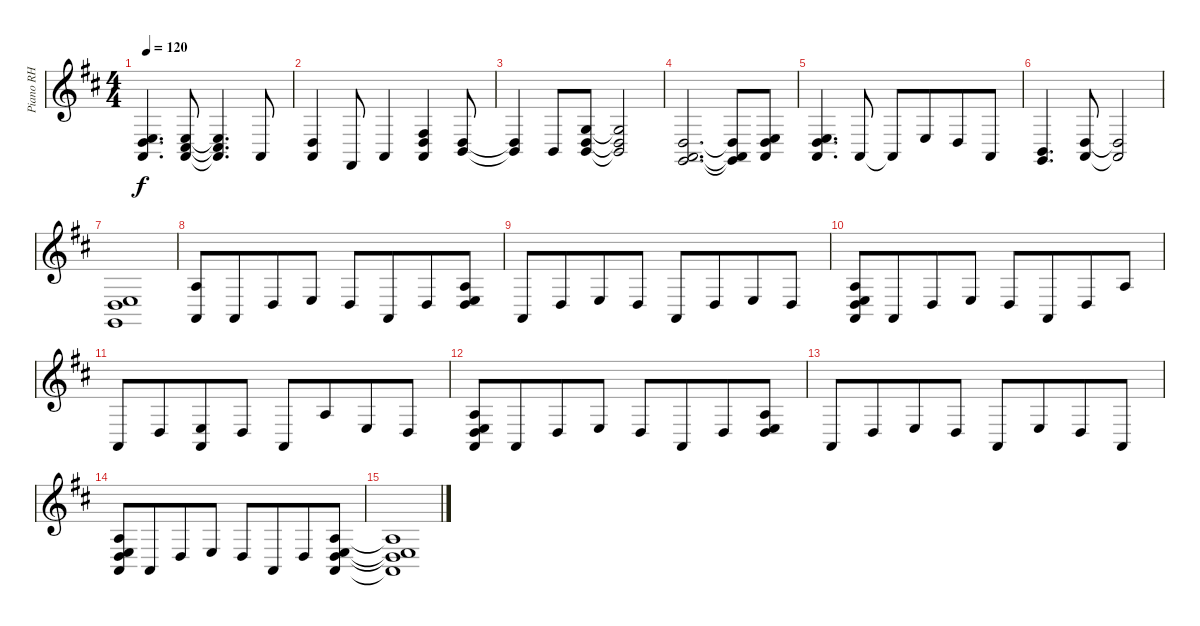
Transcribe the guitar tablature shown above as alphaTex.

\track ("Piano RH" "Piano RH") {instrument brightacousticpiano}
\staff {score}
\tuning (E4 B3 G3 D3 A2 E2 B1) {hide}
\ts (4 4)
\tempo 120
\clef g2
\ks d
(0.4{t} 7.5{t} 5.6{t}).4{d dy f} (2.4 4.5 5.6).8 (2.4{t} 4.5{t} 5.6{t}).4{d} 0.5.8 |
(0.4 0.5).4 2.6.8 0.5.4 (4.4 5.5 5.6).4 (0.4 2.5).8 |
(0.4{t} 2.5{t}).4 2.5.8 (0.3 0.4 2.5).8 (0.3{t} 0.4{t} 2.5{t}).2 |
(0.4 0.5 3.6).2{d} (0.4{t} 0.5{t} 3.6{t}).8 (0.4 7.5 5.6).8 |
(0.4 7.5 5.6).4{d} 0.5.8 0.5{t}.8 2.4.8{beam merge} 0.4.8 0.5.8 |
(2.5 3.6).4{d} (0.4 0.5).8 (0.4{t} 0.5{t}).2 |
(0.4 7.5 8.7).1 |
(7.4 0.5).8 0.5.8{beam merge} 0.4.8 2.4.8 0.4.8 0.5.8{beam merge} 0.4.8 (0.4 12.5 12.6).8 |
0.5.8 0.4.8{beam merge} 2.4.8 0.4.8 0.5.8 0.4.8{beam merge} 2.4.8 0.4.8 |
(2.3 2.4 5.5 5.6).8 0.5.8{beam merge} 0.4.8 2.4.8 0.4.8 0.5.8{beam merge} 0.4.8 2.3.8 |
0.5.8 0.4.8{beam merge} (2.4 0.5).8 0.4.8 0.5.8 2.3.8{beam merge} 2.4.8 0.4.8 |
(2.3 2.4 5.5 5.6).8 0.5.8{beam merge} 0.4.8 2.4.8 0.4.8 0.5.8{beam merge} 0.4.8 (0.4 12.5 12.6).8 |
0.5.8 0.4.8{beam merge} 2.4.8 0.4.8 0.5.8 2.4.8{beam merge} 0.4.8 0.5.8 |
(2.3 2.4 5.5 5.6).8 0.5.8{beam merge} 0.4.8 2.4.8 0.4.8 0.5.8{beam merge} 0.4.8 (2.3 2.4 5.5 5.6).8 |
(2.3{t} 2.4{t} 5.5{t} 5.6{t}).1
